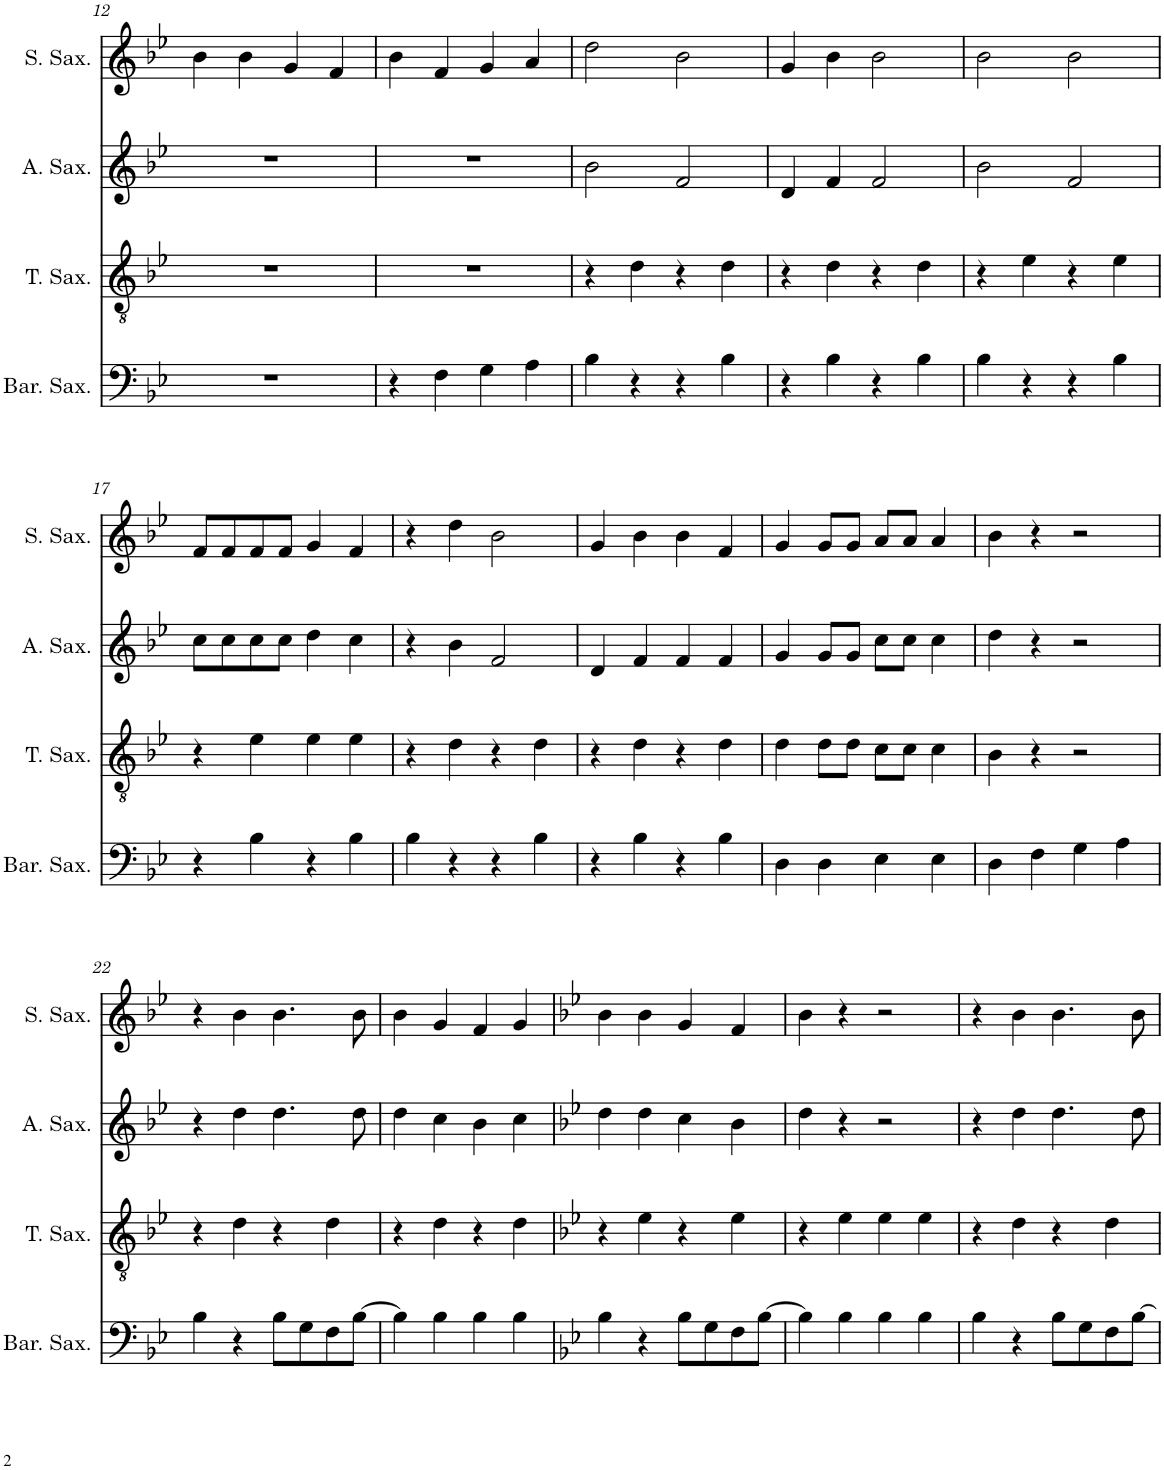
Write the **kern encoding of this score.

**kern	**kern	**kern	**kern
*part4	*part3	*part2	*part1
*staff4	*staff3	*staff2	*staff1
*I"Baritone Saxophone	*I"Tenor Saxophone	*I"Alto Saxophone	*I"Soprano Saxophone
*I'Bar. Sax.	*I'T. Sax.	*I'A. Sax.	*I'S. Sax.
!!LO:PB:g=z
*clefF4	*clefGv2	*clefG2	*clefG2
*ITrd12c21	*ITrd8c14	*ITrd5c9	*ITrd1c2
*k[b-e-]	*k[b-e-]	*k[b-e-]	*k[b-e-]
*M2/2	*M2/2	*M2/2	*M2/2
*met(c|)	*met(c|)	*met(c|)	*met(c|)
=12	=12	=12	=12
1r	1r	1r	4b-\
.	.	.	4b-\
.	.	.	4g/
.	.	.	4f/
=13	=13	=13	=13
4r	1r	1r	4b-\
4F\	.	.	4f/
4G\	.	.	4g/
4A\	.	.	4a/
=14	=14	=14	=14
4B-\	4r	2b-\	2dd\
4r	4d\	.	.
4r	4r	2f/	2b-\
4B-\	4d\	.	.
=15	=15	=15	=15
4r	4r	4d/	4g/
4B-\	4d\	4f/	4b-\
4r	4r	2f/	2b-\
4B-\	4d\	.	.
=16	=16	=16	=16
4B-\	4r	2b-\	2b-\
4r	4e-\	.	.
4r	4r	2f/	2b-\
4B-\	4e-\	.	.
!!LO:LB:g=z
=17	=17	=17	=17
4r	4r	8cc\L	8f/L
.	.	8cc\	8f/
4B-\	4e-\	8cc\	8f/
.	.	8cc\J	8f/J
4r	4e-\	4dd\	4g/
4B-\	4e-\	4cc\	4f/
=18	=18	=18	=18
4B-\	4r	4r	4r
4r	4d\	4b-\	4dd\
4r	4r	2f/	2b-\
4B-\	4d\	.	.
=19	=19	=19	=19
4r	4r	4d/	4g/
4B-\	4d\	4f/	4b-\
4r	4r	4f/	4b-\
4B-\	4d\	4f/	4f/
=20	=20	=20	=20
4D\	4d\	4g/	4g/
4D\	8d\L	8g/L	8g/L
.	8d\J	8g/J	8g/J
4E-\	8c\L	8cc\L	8a/L
.	8c\J	8cc\J	8a/J
4E-\	4c\	4cc\	4a/
=21	=21	=21	=21
4D\	4B-\	4dd\	4b-\
4F\	4r	4r	4r
4G\	2r	2r	2r
4A\	.	.	.
!!LO:LB:g=z
=22	=22	=22	=22
4B-\	4r	4r	4r
4r	4d\	4dd\	4b-\
8B-\L	4r	4.dd\	4.b-\
8G\	.	.	.
8F\	4d\	.	.
[8B-\J	.	8dd\	8b-\
=23	=23	=23	=23
4B-\]	4r	4dd\	4b-\
4B-\	4d\	4cc\	4g/
4B-\	4r	4b-\	4f/
4B-\	4d\	4cc\	4g/
=24	=24	=24	=24
*k[b-e-]	*k[b-e-]	*k[b-e-]	*k[b-e-]
4B-\	4r	4dd\	4b-\
4r	4e-\	4dd\	4b-\
8B-\L	4r	4cc\	4g/
8G\	.	.	.
8F\	4e-\	4b-\	4f/
[8B-\J	.	.	.
=25	=25	=25	=25
4B-\]	4r	4dd\	4b-\
4B-\	4e-\	4r	4r
4B-\	4e-\	2r	2r
4B-\	4e-\	.	.
=26	=26	=26	=26
4B-\	4r	4r	4r
4r	4d\	4dd\	4b-\
8B-\L	4r	4.dd\	4.b-\
8G\	.	.	.
8F\	4d\	.	.
[8B-\J	.	8dd\	8b-\
=	=	=	=
*-	*-	*-	*-
